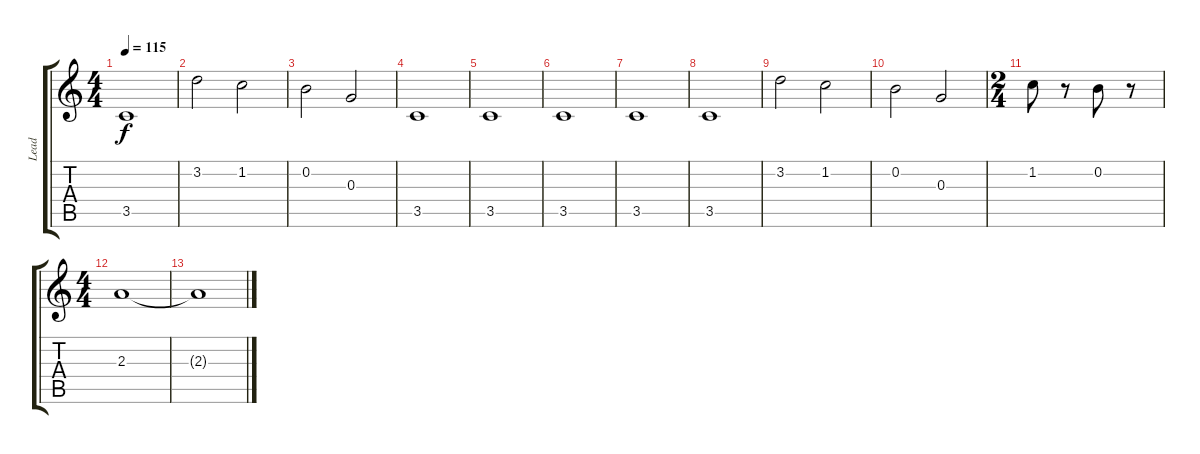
\track ("Lead" "Lead") {instrument distortionguitar}
\staff {score tabs}
\tuning (E4 B3 G3 D3 A2 E2) {hide}
\ts (4 4)
\tempo 115
\clef g2
\ks c
3.5.1{dy f} |
3.2.2 1.2.2 |
0.2.2 0.3.2 |
3.5.1 |
3.5.1 |
3.5.1 |
3.5.1 |
3.5.1 |
3.2.2 1.2.2 |
0.2.2 0.3.2 |
\ts (2 4)
1.2.8 r.8 0.2.8 r.8 |
\ts (4 4)
2.3.1 |
2.3{t}.1
